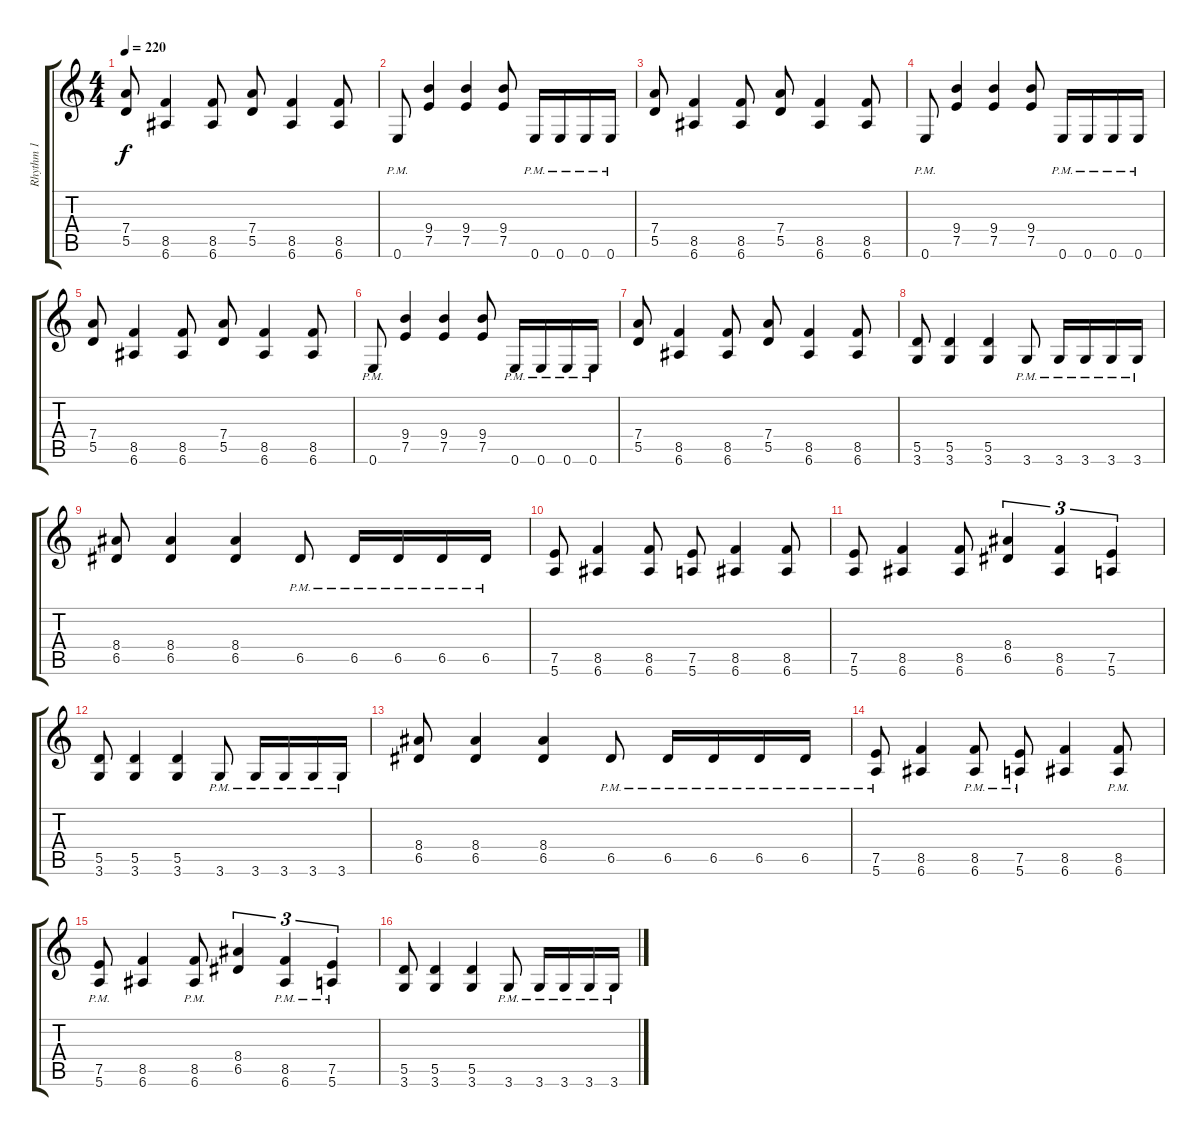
\track ("Rhythm 1" "Rhythm 1") {instrument distortionguitar}
\staff {score tabs}
\tuning (E4 B3 G3 D3 A2 E2) {hide}
\ts (4 4)
\tempo 220
\clef g2
\ks c
(7.4 5.5).8{dy f} (8.5 6.6).4 (8.5 6.6).8 (7.4 5.5).8 (8.5 6.6).4 (8.5 6.6).8 |
0.6{pm}.8 (9.4 7.5).4 (9.4 7.5).4 (9.4 7.5).8 0.6{pm}.16 0.6{pm}.16 0.6{pm}.16 0.6{pm}.16 |
(7.4 5.5).8 (8.5 6.6).4 (8.5 6.6).8 (7.4 5.5).8 (8.5 6.6).4 (8.5 6.6).8 |
0.6{pm}.8 (9.4 7.5).4 (9.4 7.5).4 (9.4 7.5).8 0.6{pm}.16 0.6{pm}.16 0.6{pm}.16 0.6{pm}.16 |
(7.4 5.5).8 (8.5 6.6).4 (8.5 6.6).8 (7.4 5.5).8 (8.5 6.6).4 (8.5 6.6).8 |
0.6{pm}.8 (9.4 7.5).4 (9.4 7.5).4 (9.4 7.5).8 0.6{pm}.16 0.6{pm}.16 0.6{pm}.16 0.6{pm}.16 |
(7.4 5.5).8 (8.5 6.6).4 (8.5 6.6).8 (7.4 5.5).8 (8.5 6.6).4 (8.5 6.6).8 |
(5.5 3.6).8 (5.5 3.6).4 (5.5 3.6).4 3.6{pm}.8 3.6{pm}.16 3.6{pm}.16 3.6{pm}.16 3.6{pm}.16 |
(8.4 6.5).8 (8.4 6.5).4 (8.4 6.5).4 6.5{pm}.8 6.5{pm}.16 6.5{pm}.16 6.5{pm}.16 6.5{pm}.16 |
(7.5 5.6).8 (8.5 6.6).4 (8.5 6.6).8 (7.5 5.6).8 (8.5 6.6).4 (8.5 6.6).8 |
(7.5 5.6).8 (8.5 6.6).4 (8.5 6.6).8 (8.4 6.5).4{tu (3 2)} (8.5 6.6).4{tu (3 2)} (7.5 5.6).4{tu (3 2)} |
(5.5 3.6).8 (5.5 3.6).4 (5.5 3.6).4 3.6{pm}.8 3.6{pm}.16 3.6{pm}.16 3.6{pm}.16 3.6{pm}.16 |
(8.4 6.5).8 (8.4 6.5).4 (8.4 6.5).4 6.5{pm}.8 6.5{pm}.16 6.5{pm}.16 6.5{pm}.16 6.5{pm}.16 |
(7.5{pm} 5.6{pm}).8 (8.5 6.6).4 (8.5{pm} 6.6{pm}).8 (7.5{pm} 5.6{pm}).8 (8.5 6.6).4 (8.5{pm} 6.6{pm}).8 |
(7.5{pm} 5.6{pm}).8 (8.5 6.6).4 (8.5{pm} 6.6{pm}).8 (8.4 6.5).4{tu (3 2)} (8.5{pm} 6.6{pm}).4{tu (3 2)} (7.5{pm} 5.6{pm}).4{tu (3 2)} |
(5.5 3.6).8 (5.5 3.6).4 (5.5 3.6).4 3.6{pm}.8 3.6{pm}.16 3.6{pm}.16 3.6{pm}.16 3.6{pm}.16
